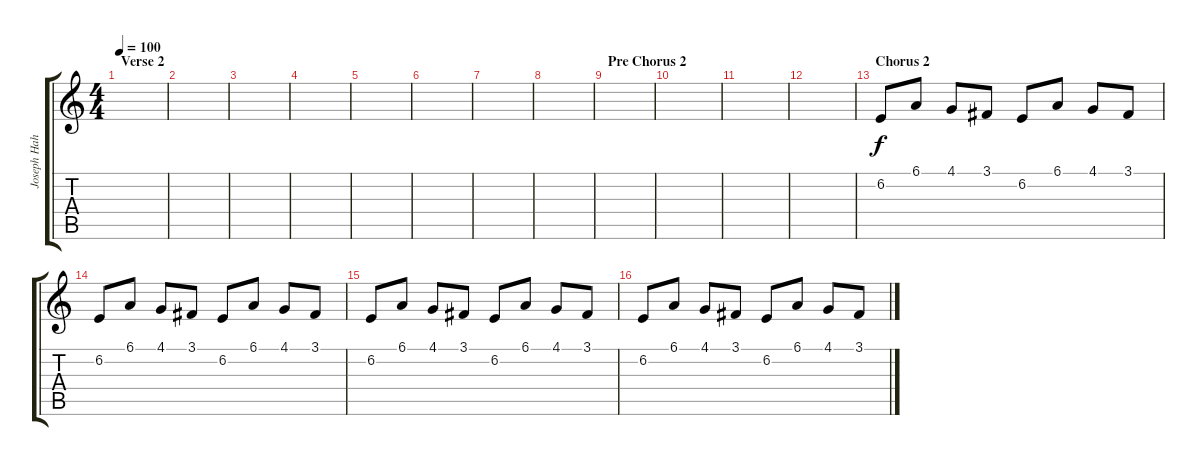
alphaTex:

\track ("Joseph Hahn (Sampler)" "Joseph Hah") {instrument fx5brightness}
\staff {score tabs}
\tuning (Eb4 Bb3 Gb3 Db3 Ab2 Db2) {hide}
\ts (4 4)
\section ("" "Verse 2")
\tempo 100
\clef g2
\ks c
|
|
|
|
|
|
|
|
\section ("" "Pre Chorus 2")
|
|
|
|
\section ("" "Chorus 2")
6.2.8 6.1.8 4.1.8 3.1.8 6.2.8 6.1.8 4.1.8 3.1.8 |
6.2.8 6.1.8 4.1.8 3.1.8 6.2.8 6.1.8 4.1.8 3.1.8 |
6.2.8 6.1.8 4.1.8 3.1.8 6.2.8 6.1.8 4.1.8 3.1.8 |
6.2.8 6.1.8 4.1.8 3.1.8 6.2.8 6.1.8 4.1.8 3.1.8
